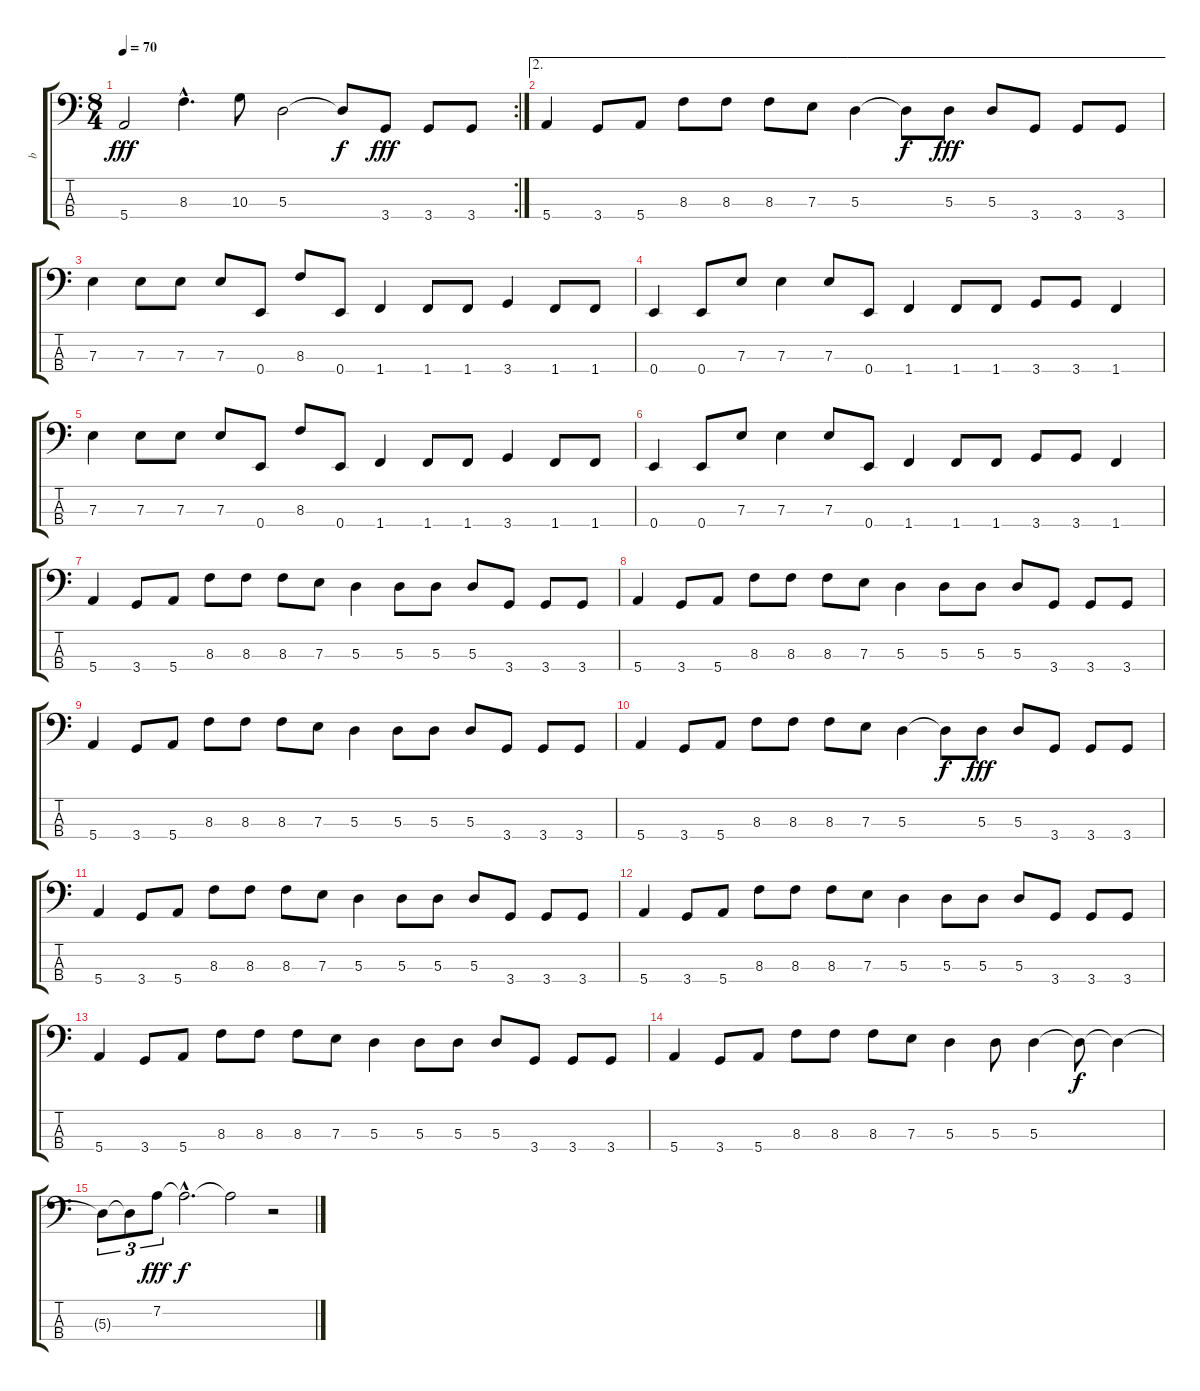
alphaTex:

\track ("b" "b") {instrument electricbassfinger}
\staff {score tabs}
\tuning (G2 D2 A1 E1) {hide}
\rc 2
\ts (8 4)
\tempo 70
\clef f4
\ks c
5.4.2{dy fff} 8.3{hac}.4{d} 10.3.8 5.3.2 5.3{t}.8{dy f} 3.4.8{dy fff} 3.4.8 3.4.8 |
\ae 2
5.4.4 3.4.8 5.4.8 8.3.8 8.3.8 8.3.8 7.3.8 5.3.4 5.3{t}.8{dy f} 5.3.8{dy fff} 5.3.8 3.4.8 3.4.8 3.4.8 |
7.3.4 7.3.8 7.3.8 7.3.8 0.4.8 8.3.8 0.4.8 1.4.4 1.4.8 1.4.8 3.4.4 1.4.8 1.4.8 |
0.4.4 0.4.8 7.3.8 7.3.4 7.3.8 0.4.8 1.4.4 1.4.8 1.4.8 3.4.8 3.4.8 1.4.4 |
7.3.4 7.3.8 7.3.8 7.3.8 0.4.8 8.3.8 0.4.8 1.4.4 1.4.8 1.4.8 3.4.4 1.4.8 1.4.8 |
0.4.4 0.4.8 7.3.8 7.3.4 7.3.8 0.4.8 1.4.4 1.4.8 1.4.8 3.4.8 3.4.8 1.4.4 |
5.4.4 3.4.8 5.4.8 8.3.8 8.3.8 8.3.8 7.3.8 5.3.4 5.3.8 5.3.8 5.3.8 3.4.8 3.4.8 3.4.8 |
5.4.4 3.4.8 5.4.8 8.3.8 8.3.8 8.3.8 7.3.8 5.3.4 5.3.8 5.3.8 5.3.8 3.4.8 3.4.8 3.4.8 |
5.4.4 3.4.8 5.4.8 8.3.8 8.3.8 8.3.8 7.3.8 5.3.4 5.3.8 5.3.8 5.3.8 3.4.8 3.4.8 3.4.8 |
5.4.4 3.4.8 5.4.8 8.3.8 8.3.8 8.3.8 7.3.8 5.3.4 5.3{t}.8{dy f} 5.3.8{dy fff} 5.3.8 3.4.8 3.4.8 3.4.8 |
5.4.4 3.4.8 5.4.8 8.3.8 8.3.8 8.3.8 7.3.8 5.3.4 5.3.8 5.3.8 5.3.8 3.4.8 3.4.8 3.4.8 |
5.4.4 3.4.8 5.4.8 8.3.8 8.3.8 8.3.8 7.3.8 5.3.4 5.3.8 5.3.8 5.3.8 3.4.8 3.4.8 3.4.8 |
5.4.4 3.4.8 5.4.8 8.3.8 8.3.8 8.3.8 7.3.8 5.3.4 5.3.8 5.3.8 5.3.8 3.4.8 3.4.8 3.4.8 |
5.4.4 3.4.8 5.4.8 8.3.8 8.3.8 8.3.8 7.3.8 5.3.4 5.3.8 5.3.4 5.3{t}.8{dy f} 5.3{t}.4 |
5.3{t}.8{tu (3 2)} 5.3{t}.8{tu (3 2)} 7.2.8{tu (3 2) dy fff} 7.2{hac t}.2{d dy f} 7.2{t}.2 r.2
